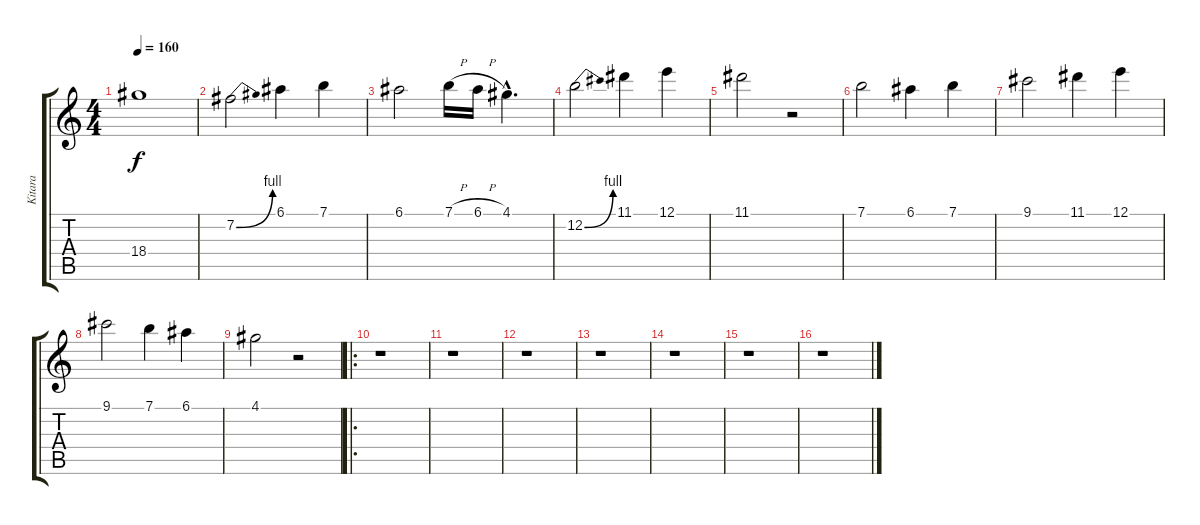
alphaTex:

\track ("Kitara" "Kitara") {instrument distortionguitar}
\staff {score tabs}
\tuning (E4 B3 G3 D3 A2 E2) {hide}
\ts (4 4)
\tempo 160
\clef g2
\ks c
18.4.1{dy f} |
7.2{be (bend 0 0 60 4)}.2 6.1.4 7.1.4 |
6.1.2 7.1{h}.16 6.1{h}.16 4.1{hac}.4{d} |
12.2{be (bend 0 0 60 4)}.2 11.1.4 12.1.4 |
11.1.2 r.2 |
7.1.2 6.1.4 7.1.4 |
9.1.2 11.1.4 12.1.4 |
9.1.2 7.1.4 6.1.4 |
4.1.2 r.2 |
\ro
r.1 |
r.1 |
r.1 |
r.1 |
r.1 |
r.1 |
r.1
